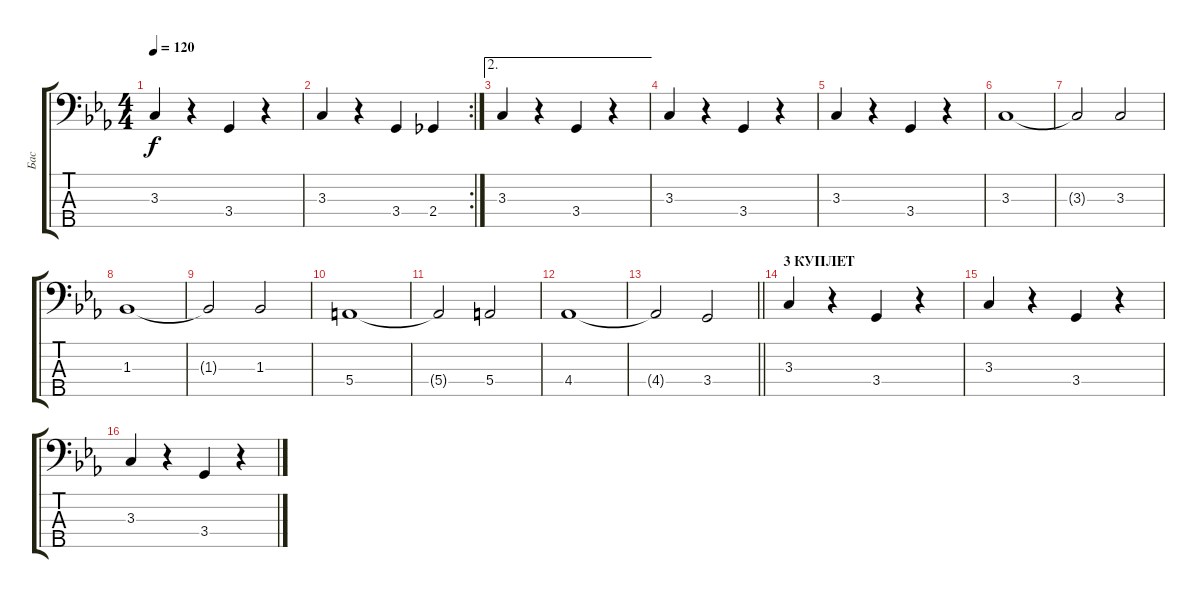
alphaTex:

\track ("Бас" "Бас") {instrument acousticguitarsteel}
\staff {score tabs}
\tuning (G2 D2 A1 E1 B0) {hide}
\ts (4 4)
\tempo 120
\clef f4
\ks cminor
3.3.4{dy f} r.4 3.4.4 r.4 |
\rc 2
3.3.4 r.4 3.4.4 2.4.4 |
\ae 2
3.3.4 r.4 3.4.4 r.4 |
3.3.4 r.4 3.4.4 r.4 |
3.3.4 r.4 3.4.4 r.4 |
3.3.1 |
3.3{t}.2 3.3.2 |
1.3.1 |
1.3{t}.2 1.3.2 |
5.4.1 |
5.4{t}.2 5.4.2 |
4.4.1 |
\barLineRight lightlight
4.4{t}.2 3.4.2 |
\section ("" "3 КУПЛЕТ")
3.3.4 r.4 3.4.4 r.4 |
3.3.4 r.4 3.4.4 r.4 |
3.3.4 r.4 3.4.4 r.4
